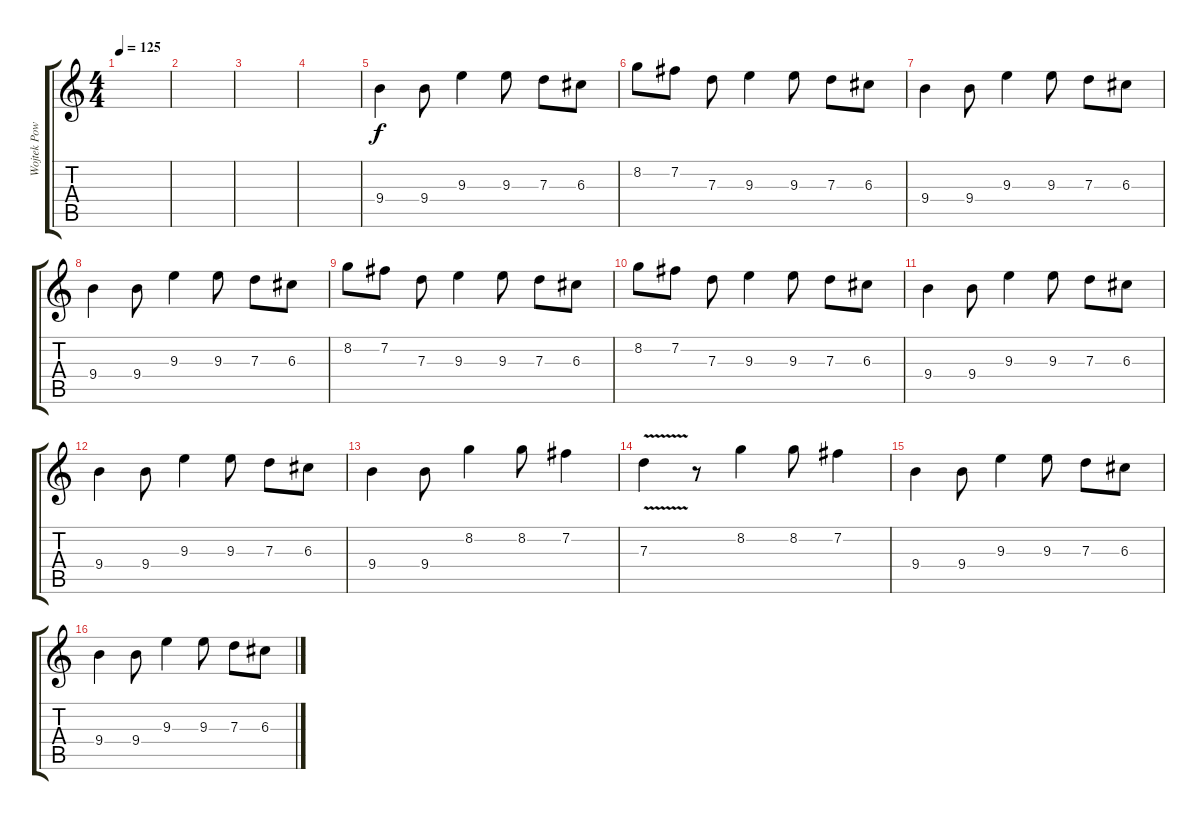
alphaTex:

\track ("Wojtek Powaga " "Wojtek Pow") {instrument distortionguitar}
\staff {score tabs}
\tuning (E4 B3 G3 D3 A2 E2) {hide}
\ts (4 4)
\tempo 125
\clef g2
\ks c
|
|
|
|
9.4.4 9.4.8 9.3.4 9.3.8 7.3.8 6.3.8 |
8.2.8 7.2.8 7.3.8 9.3.4 9.3.8 7.3.8 6.3.8 |
9.4.4 9.4.8 9.3.4 9.3.8 7.3.8 6.3.8 |
9.4.4 9.4.8 9.3.4 9.3.8 7.3.8 6.3.8 |
8.2.8 7.2.8 7.3.8 9.3.4 9.3.8 7.3.8 6.3.8 |
8.2.8 7.2.8 7.3.8 9.3.4 9.3.8 7.3.8 6.3.8 |
9.4.4 9.4.8 9.3.4 9.3.8 7.3.8 6.3.8 |
9.4.4 9.4.8 9.3.4 9.3.8 7.3.8 6.3.8 |
9.4.4 9.4.8 8.2.4 8.2.8 7.2.4 |
7.3{v}.4 r.8 8.2.4 8.2.8 7.2.4 |
9.4.4 9.4.8 9.3.4 9.3.8 7.3.8 6.3.8 |
9.4.4 9.4.8 9.3.4 9.3.8 7.3.8 6.3.8
